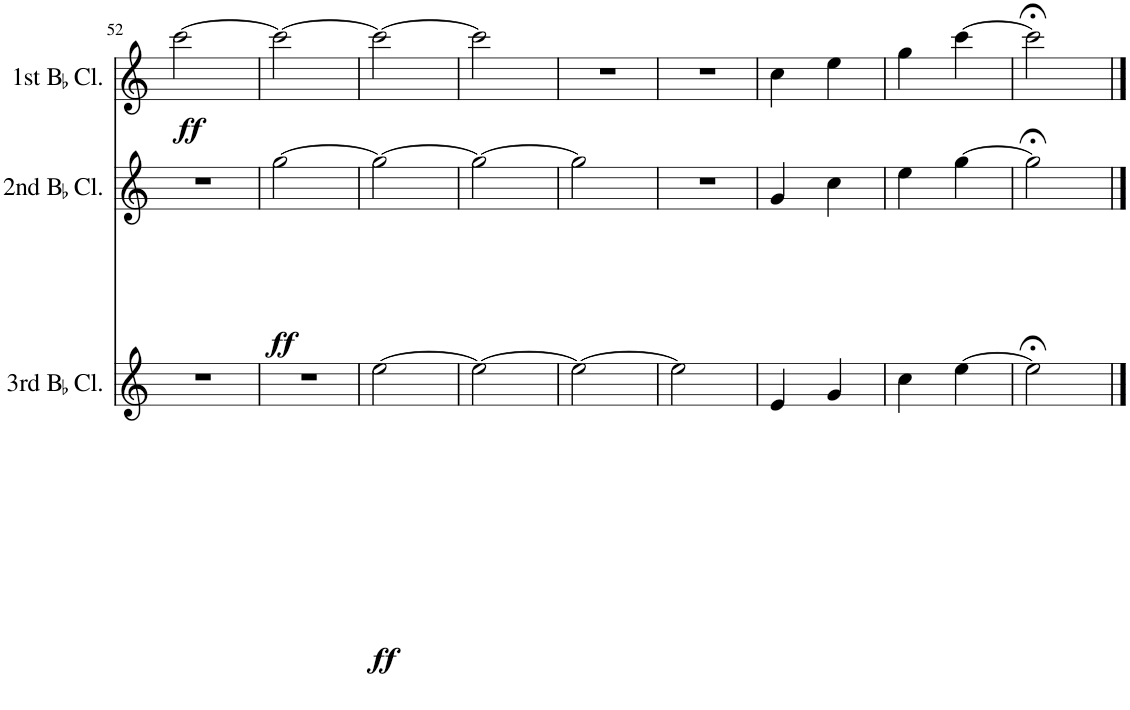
**kern	**dynam	**kern	**dynam	**kern	**dynam
*part3	*part3	*part2	*part2	*part1	*part1
*staff3	*staff3	*staff2	*staff2	*staff1	*staff1
*I"3rd BaccidentalFlat Clarinet	*	*I"2nd BaccidentalFlat Clarinet	*	*I"1st BaccidentalFlat Clarinet	*
*I'3rd BaccidentalFlat Cl.	*	*I'2nd BaccidentalFlat Cl.	*	*I'1st BaccidentalFlat Cl.	*
!!LO:PB:g=z
*clefG2	*	*clefG2	*	*clefG2	*
*Trd1c2	*	*Trd1c2	*	*Trd1c2	*
*k[]	*	*k[]	*	*k[]	*
*M2/4	*	*M2/4	*	*M2/4	*
=52	=52	=52	=52	=52	=52
!	!	!	!	!	!LO:DY:b
2r	.	2r	.	[2ccc\	ff
=53	=53	=53	=53	=53	=53
!	!	!	!LO:DY:b	!	!
2r	.	[2gg\	ff	2ccc\_	.
=54	=54	=54	=54	=54	=54
!	!LO:DY:b	!	!	!	!
[2ee\	ff	2gg\_	.	2ccc\_	.
=55	=55	=55	=55	=55	=55
2ee\_	.	2gg\_	.	2ccc\]	.
=56	=56	=56	=56	=56	=56
2ee\_	.	2gg\]	.	2r	.
=57	=57	=57	=57	=57	=57
2ee\]	.	2r	.	2r	.
=58	=58	=58	=58	=58	=58
4e/	.	4g/	.	4cc\	.
4g/	.	4cc\	.	4ee\	.
=59	=59	=59	=59	=59	=59
4cc\	.	4ee\	.	4gg\	.
[4ee\	.	[4gg\	.	[4ccc\	.
=60	=60	=60	=60	=60	=60
2ee;<\]	.	2gg;<\]	.	2ccc;<\]	.
==	==	==	==	==	==
*-	*-	*-	*-	*-	*-
